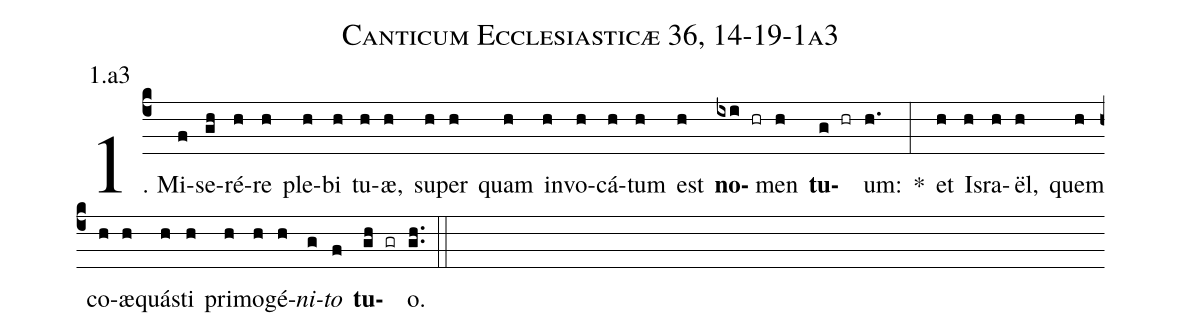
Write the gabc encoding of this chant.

name: Canticum Ecclesiasticæ 36, 14-19-1a3;
annotation: 1.a3;
%%
(c4)1. Mi(f)se(gh)ré(h)re(h) ple(h)bi(h) tu(h)æ,(h) su(h)per(h) quam(h) in(h)vo(h)cá(h)tum(h) est(h) <b>no</b>(ixi hr)men(h) <b>tu</b>(g hr)um:(h.) *(:) et(h) Is(h)ra(h)ël,(h) quem(h) co(h)æ(h)quás(h)ti(h) pri(h)mo(h)gé(h)<i>ni</i>(g)<i>to</i>(f) <b>tu</b>(gh gr)o.(gh..) (::)
